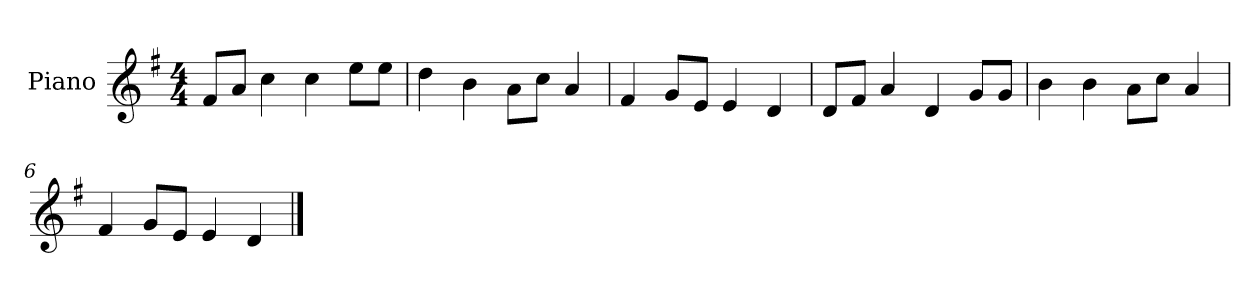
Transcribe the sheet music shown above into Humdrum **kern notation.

**kern
*part1
*staff1
*I"Piano
*I'P-no
*clefG2
*k[f#]
*M4/4
*MM90
=1
8f#/L
8a/J
4cc\
4cc\
8ee\L
8ee\J
=2
4dd\
4b\
8a\L
8cc\J
4a/
=3
4f#/
8g/L
8e/J
4e/
4d/
=4
8d/L
8f#/J
4a/
4d/
8g/L
8g/J
=5
4b\
4b\
8a\L
8cc\J
4a/
=6
4f#/
8g/L
8e/J
4e/
4d/
==
*-
